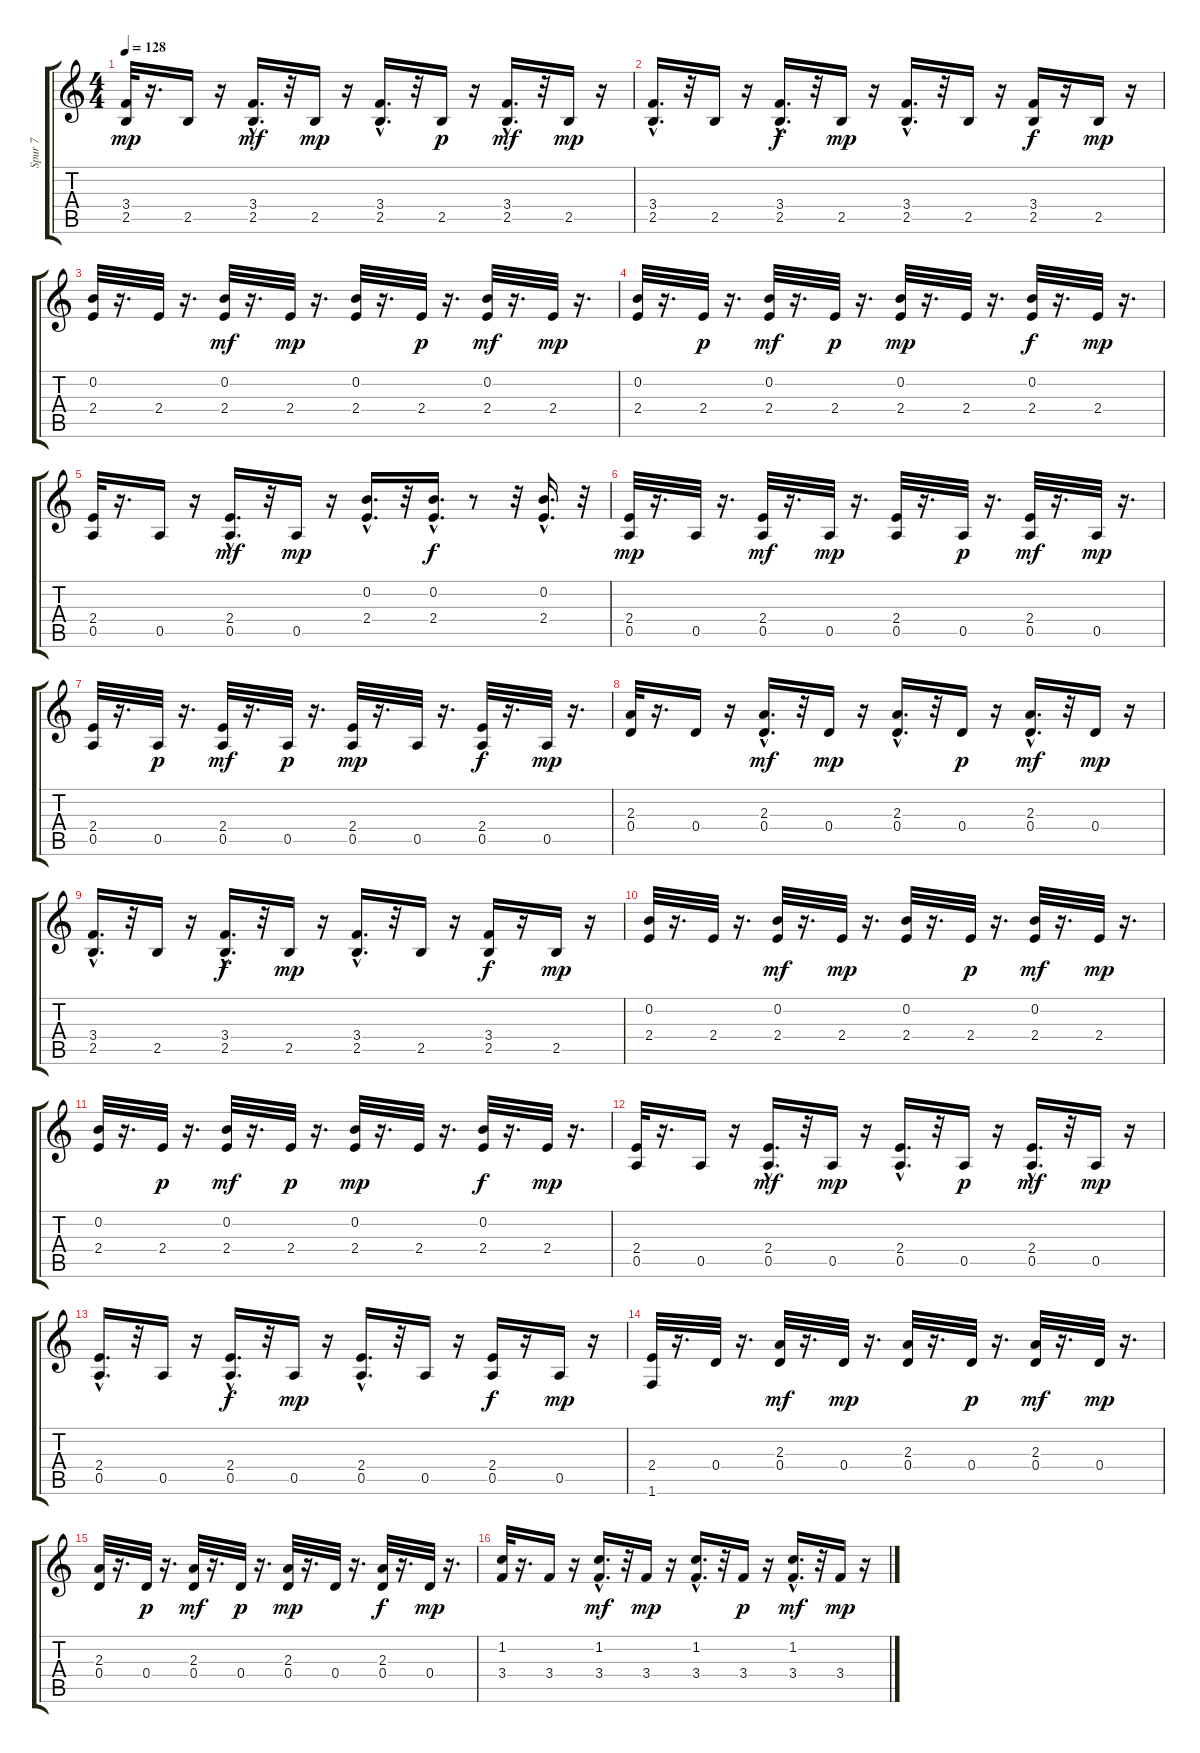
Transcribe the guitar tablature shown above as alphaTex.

\track ("Spur 7" "Spur 7") {instrument distortionguitar}
\staff {score tabs}
\tuning (E4 B3 G3 D3 A2 E2) {hide}
\ts (4 4)
\tempo 128
\clef g2
\ks c
(3.4 2.5).32{dy mp} r.16{d} 2.5.16 r.16 (3.4{hac} 2.5{hac}).16{d dy mf} r.32 2.5.16{dy mp} r.16 (3.4{hac} 2.5{hac}).16{d} r.32 2.5.16{dy p} r.16 (3.4 2.5{hac}).16{d dy mf} r.32 2.5.16{dy mp} r.16 |
(3.4 2.5{hac}).16{d} r.32 2.5.16 r.16 (3.4{hac} 2.5{hac}).16{d dy f} r.32 2.5.16{dy mp} r.16 (3.4{hac} 2.5{hac}).16{d} r.32 2.5.16 r.16 (3.4 2.5).16{dy f} r.16 2.5.16{dy mp} r.16 |
(0.2 2.4).32 r.16{d} 2.4.32 r.16{d} (0.2 2.4).32{dy mf} r.16{d} 2.4.32{dy mp} r.16{d} (0.2 2.4).32 r.16{d} 2.4.32{dy p} r.16{d} (0.2 2.4).32{dy mf} r.16{d} 2.4.32{dy mp} r.16{d} |
(0.2 2.4).32 r.16{d} 2.4.32{dy p} r.16{d} (0.2 2.4).32{dy mf} r.16{d} 2.4.32{dy p} r.16{d} (0.2 2.4).32{dy mp} r.16{d} 2.4.32 r.16{d} (0.2 2.4).32{dy f} r.16{d} 2.4.32{dy mp} r.16{d} |
(2.4 0.5).32 r.16{d} 0.5.16 r.16 (2.4{hac} 0.5{hac}).16{d dy mf} r.32 0.5.16{dy mp} r.16 (0.2{hac} 2.4{hac}).16{d} r.32 (0.2{hac} 2.4{hac}).16{d dy f balance 4 instrument distortionguitar} r.8 r.32 (0.2{hac} 2.4).16{d} r.32 |
(2.4 0.5).32{dy mp balance 6 instrument distortionguitar} r.16{d} 0.5.32 r.16{d} (2.4 0.5).32{dy mf} r.16{d} 0.5.32{dy mp} r.16{d} (2.4 0.5).32 r.16{d} 0.5.32{dy p} r.16{d} (2.4 0.5).32{dy mf} r.16{d} 0.5.32{dy mp} r.16{d} |
(2.4 0.5).32 r.16{d} 0.5.32{dy p} r.16{d} (2.4 0.5).32{dy mf} r.16{d} 0.5.32{dy p} r.16{d} (2.4 0.5).32{dy mp} r.16{d} 0.5.32 r.16{d} (2.4 0.5).32{dy f} r.16{d} 0.5.32{dy mp} r.16{d} |
(2.3 0.4).32 r.16{d} 0.4.16 r.16 (2.3{hac} 0.4{hac}).16{d dy mf} r.32 0.4.16{dy mp} r.16 (2.3{hac} 0.4{hac}).16{d} r.32 0.4.16{dy p} r.16 (2.3 0.4{hac}).16{d dy mf} r.32 0.4.16{dy mp} r.16 |
(3.4 2.5{hac}).16{d} r.32 2.5.16 r.16 (3.4{hac} 2.5{hac}).16{d dy f} r.32 2.5.16{dy mp} r.16 (3.4{hac} 2.5{hac}).16{d} r.32 2.5.16 r.16 (3.4 2.5).16{dy f} r.16 2.5.16{dy mp} r.16 |
(0.2 2.4).32 r.16{d} 2.4.32 r.16{d} (0.2 2.4).32{dy mf} r.16{d} 2.4.32{dy mp} r.16{d} (0.2 2.4).32 r.16{d} 2.4.32{dy p} r.16{d} (0.2 2.4).32{dy mf} r.16{d} 2.4.32{dy mp} r.16{d} |
(0.2 2.4).32 r.16{d} 2.4.32{dy p} r.16{d} (0.2 2.4).32{dy mf} r.16{d} 2.4.32{dy p} r.16{d} (0.2 2.4).32{dy mp} r.16{d} 2.4.32 r.16{d} (0.2 2.4).32{dy f} r.16{d} 2.4.32{dy mp} r.16{d} |
(2.4 0.5).32 r.16{d} 0.5.16 r.16 (2.4{hac} 0.5{hac}).16{d dy mf} r.32 0.5.16{dy mp} r.16 (2.4{hac} 0.5{hac}).16{d} r.32 0.5.16{dy p} r.16 (2.4 0.5{hac}).16{d dy mf} r.32 0.5.16{dy mp} r.16 |
(2.4 0.5{hac}).16{d} r.32 0.5.16 r.16 (2.4{hac} 0.5{hac}).16{d dy f} r.32 0.5.16{dy mp} r.16 (2.4{hac} 0.5{hac}).16{d} r.32 0.5.16 r.16 (2.4 0.5).16{dy f} r.16 0.5.16{dy mp} r.16 |
(2.4 1.6).32 r.16{d} 0.4.32 r.16{d} (2.3 0.4).32{dy mf} r.16{d} 0.4.32{dy mp} r.16{d} (2.3 0.4).32 r.16{d} 0.4.32{dy p} r.16{d} (2.3 0.4).32{dy mf} r.16{d} 0.4.32{dy mp} r.16{d} |
(2.3 0.4).32 r.16{d} 0.4.32{dy p} r.16{d} (2.3 0.4).32{dy mf} r.16{d} 0.4.32{dy p} r.16{d} (2.3 0.4).32{dy mp} r.16{d} 0.4.32 r.16{d} (2.3 0.4).32{dy f} r.16{d} 0.4.32{dy mp} r.16{d} |
(1.2 3.4).32 r.16{d} 3.4.16 r.16 (1.2{hac} 3.4{hac}).16{d dy mf} r.32 3.4.16{dy mp} r.16 (1.2{hac} 3.4{hac}).16{d} r.32 3.4.16{dy p} r.16 (1.2 3.4{hac}).16{d dy mf} r.32 3.4.16{dy mp} r.16
